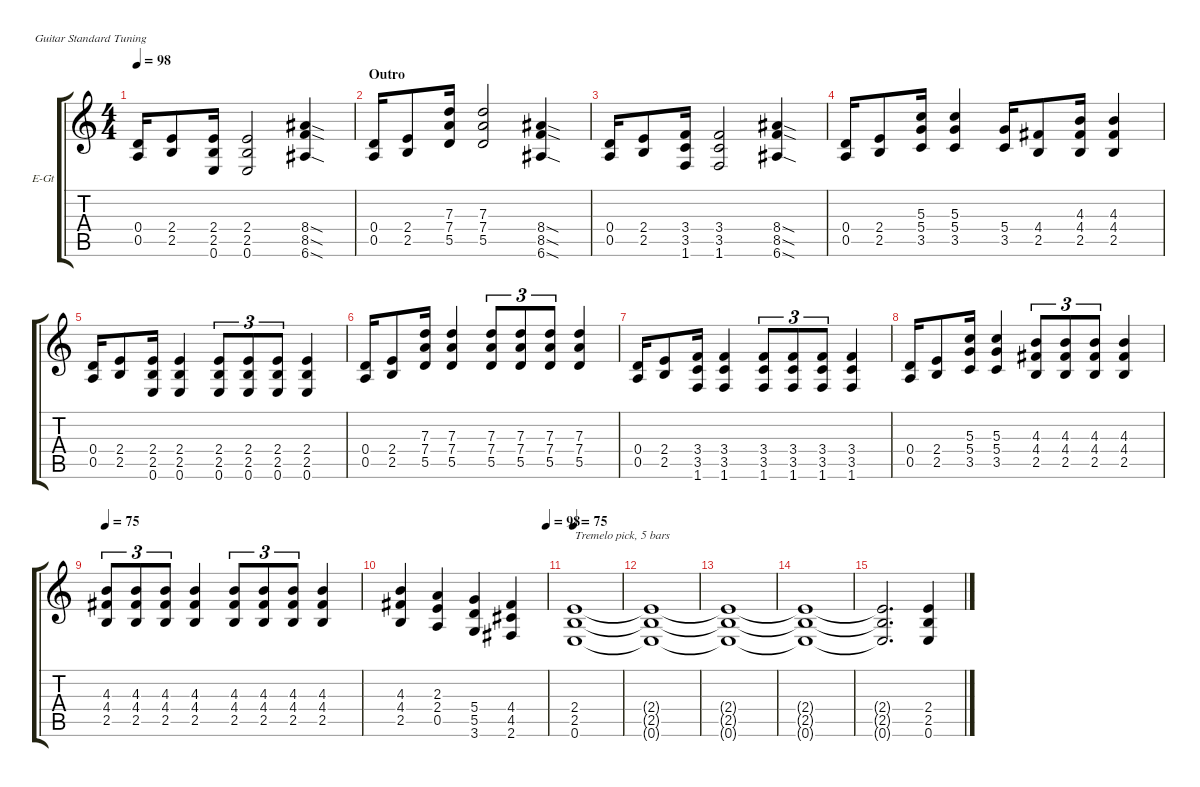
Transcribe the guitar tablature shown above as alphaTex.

\hideDynamics
\bracketExtendMode groupsimilarinstruments
\firstSystemTrackNameOrientation horizontal
\otherSystemsTrackNameOrientation horizontal
\track ("James Hetfield" "E-Gt") {multiBarRest instrument distortionguitar}
\staff {score tabs}
\tuning (E4 B3 G3 D3 A2 E2)
\ts (4 4)
\tempo 98
\clef g2
\ks c
(0.4 0.5).16{dy f} (2.4 2.5).8 (2.4 2.5 0.6).16 (2.4 2.5 0.6).2 (8.4{sod} 8.5{sod} 6.6{sod}).4 |
\section ("" "Outro")
(0.4 0.5).16 (2.4 2.5).8 (7.3 7.4 5.5).16 (7.3 7.4 5.5).2 (8.4{sod} 8.5{sod} 6.6{sod}).4 |
(0.4 0.5).16 (2.4 2.5).8 (3.4 3.5 1.6).16 (3.4 3.5 1.6).2 (8.4{sod} 8.5{sod} 6.6{sod}).4 |
(0.4 0.5).16 (2.4 2.5).8 (5.3 5.4 3.5).16 (5.3 5.4 3.5).4 (5.4 3.5).16 (4.4 2.5).8 (4.3 4.4 2.5).16 (4.3 4.4 2.5).4 |
(0.4 0.5).16 (2.4 2.5).8 (2.4 2.5 0.6).16 (2.4 2.5 0.6).4 (2.4 2.5 0.6).8{tu (3 2)} (2.4 2.5 0.6).8{tu (3 2)} (2.4 2.5 0.6).8{tu (3 2)} (2.4 2.5 0.6).4 |
(0.4 0.5).16 (2.4 2.5).8 (7.3 7.4 5.5).16 (7.3 7.4 5.5).4 (7.3 7.4 5.5).8{tu (3 2)} (7.3 7.4 5.5).8{tu (3 2)} (7.3 7.4 5.5).8{tu (3 2)} (7.3 7.4 5.5).4 |
(0.4 0.5).16 (2.4 2.5).8 (3.4 3.5 1.6).16 (3.4 3.5 1.6).4 (3.4 3.5 1.6).8{tu (3 2)} (3.4 3.5 1.6).8{tu (3 2)} (3.4 3.5 1.6).8{tu (3 2)} (3.4 3.5 1.6).4 |
(0.4 0.5).16 (2.4 2.5).8 (5.3 5.4 3.5).16 (5.3 5.4 3.5).4 (4.3 4.4 2.5).8{tu (3 2)} (4.3 4.4 2.5).8{tu (3 2)} (4.3 4.4 2.5).8{tu (3 2)} (4.3 4.4 2.5).4 |
\tempo 75
(4.3 4.4 2.5).8{tu (3 2)} (4.3 4.4 2.5).8{tu (3 2)} (4.3 4.4 2.5).8{tu (3 2)} (4.3 4.4 2.5).4 (4.3 4.4 2.5).8{tu (3 2)} (4.3 4.4 2.5).8{tu (3 2)} (4.3 4.4 2.5).8{tu (3 2)} (4.3 4.4 2.5).4 |
\tempo (98 1)
(4.3 4.4 2.5).4 (2.3 2.4 0.5).4 (5.4 5.5 3.6).4 (4.4 4.5 2.6).4 |
\tempo 75
(2.4 2.5 0.6).1{txt "Tremelo pick, 5 bars"} |
(2.4{t} 2.5{t} 0.6{t}).1 |
(2.4{t} 2.5{t} 0.6{t}).1 |
(2.4{t} 2.5{t} 0.6{t}).1 |
(2.4{t} 2.5{t} 0.6{t}).2{d} (2.4 2.5 0.6).4
